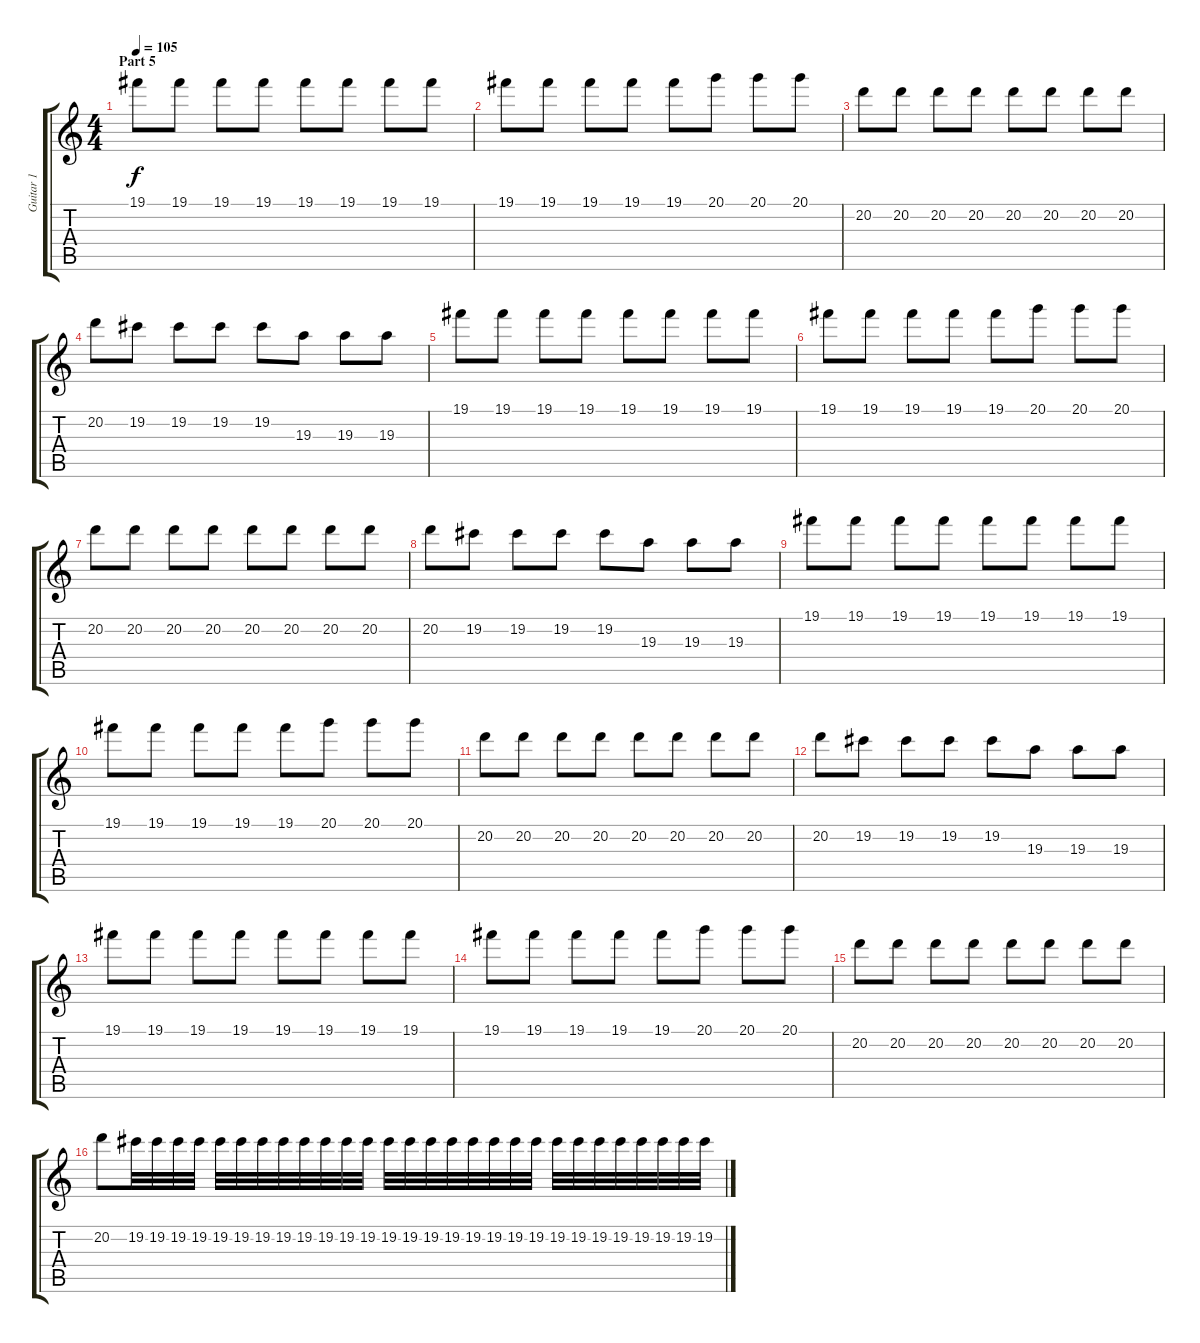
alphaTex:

\track ("Guitar 1" "Guitar 1") {instrument distortionguitar}
\staff {score tabs}
\tuning (B3 Gb3 D3 A2 E2 B1) {hide}
\ts (4 4)
\section ("" "Part 5")
\tempo 105
\clef g2
\ks c
19.1.8{dy f volume 8 instrument overdrivenguitar} 19.1.8 19.1.8 19.1.8 19.1.8 19.1.8 19.1.8 19.1.8 |
19.1.8 19.1.8 19.1.8 19.1.8 19.1.8 20.1.8 20.1.8 20.1.8 |
20.2.8 20.2.8 20.2.8 20.2.8 20.2.8 20.2.8 20.2.8 20.2.8 |
20.2.8 19.2.8 19.2.8 19.2.8 19.2.8 19.3.8 19.3.8 19.3.8 |
19.1.8 19.1.8 19.1.8 19.1.8 19.1.8 19.1.8 19.1.8 19.1.8 |
19.1.8 19.1.8 19.1.8 19.1.8 19.1.8 20.1.8 20.1.8 20.1.8 |
20.2.8 20.2.8 20.2.8 20.2.8 20.2.8 20.2.8 20.2.8 20.2.8 |
20.2.8 19.2.8 19.2.8 19.2.8 19.2.8 19.3.8 19.3.8 19.3.8 |
19.1.8 19.1.8 19.1.8 19.1.8 19.1.8 19.1.8 19.1.8 19.1.8 |
19.1.8 19.1.8 19.1.8 19.1.8 19.1.8 20.1.8 20.1.8 20.1.8 |
20.2.8 20.2.8 20.2.8 20.2.8 20.2.8 20.2.8 20.2.8 20.2.8 |
20.2.8 19.2.8 19.2.8 19.2.8 19.2.8 19.3.8 19.3.8 19.3.8 |
19.1.8 19.1.8 19.1.8 19.1.8 19.1.8 19.1.8 19.1.8 19.1.8 |
19.1.8 19.1.8 19.1.8 19.1.8 19.1.8 20.1.8 20.1.8 20.1.8 |
20.2.8 20.2.8 20.2.8 20.2.8 20.2.8 20.2.8 20.2.8 20.2.8 |
20.2.8 19.2.32 19.2.32 19.2.32 19.2.32 19.2.32 19.2.32 19.2.32 19.2.32 19.2.32 19.2.32 19.2.32 19.2.32 19.2.32 19.2.32 19.2.32 19.2.32 19.2.32 19.2.32 19.2.32 19.2.32 19.2.32 19.2.32 19.2.32 19.2.32 19.2.32 19.2.32 19.2.32 19.2.32
